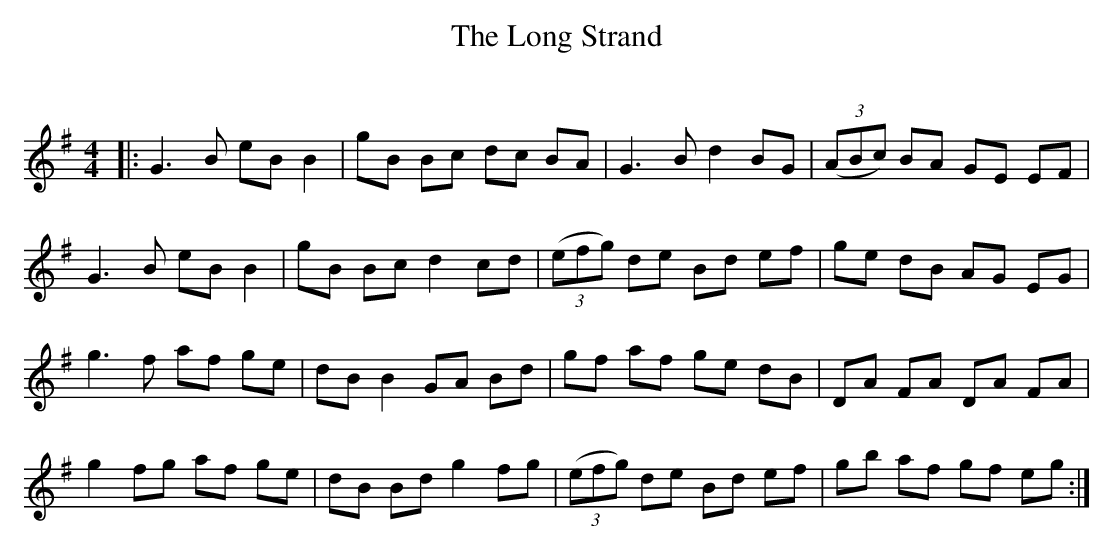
X:1
T: The Long Strand
C:
Q: 232
K:G
M:4/4
L:1/8
|:G3B eB B2|gB Bc dc BA|G3B d2 BG|((3ABc) BA GE EF|
G3B eB B2|gB Bc d2 cd|((3efg) de Bd ef|ge dB AG EG|
g3f af ge|dB B2 GA Bd|gf af ge dB|DA FA DA FA|
g2 fg af ge|dB Bd g2 fg|((3efg) de Bd ef|gb af gf eg:|
